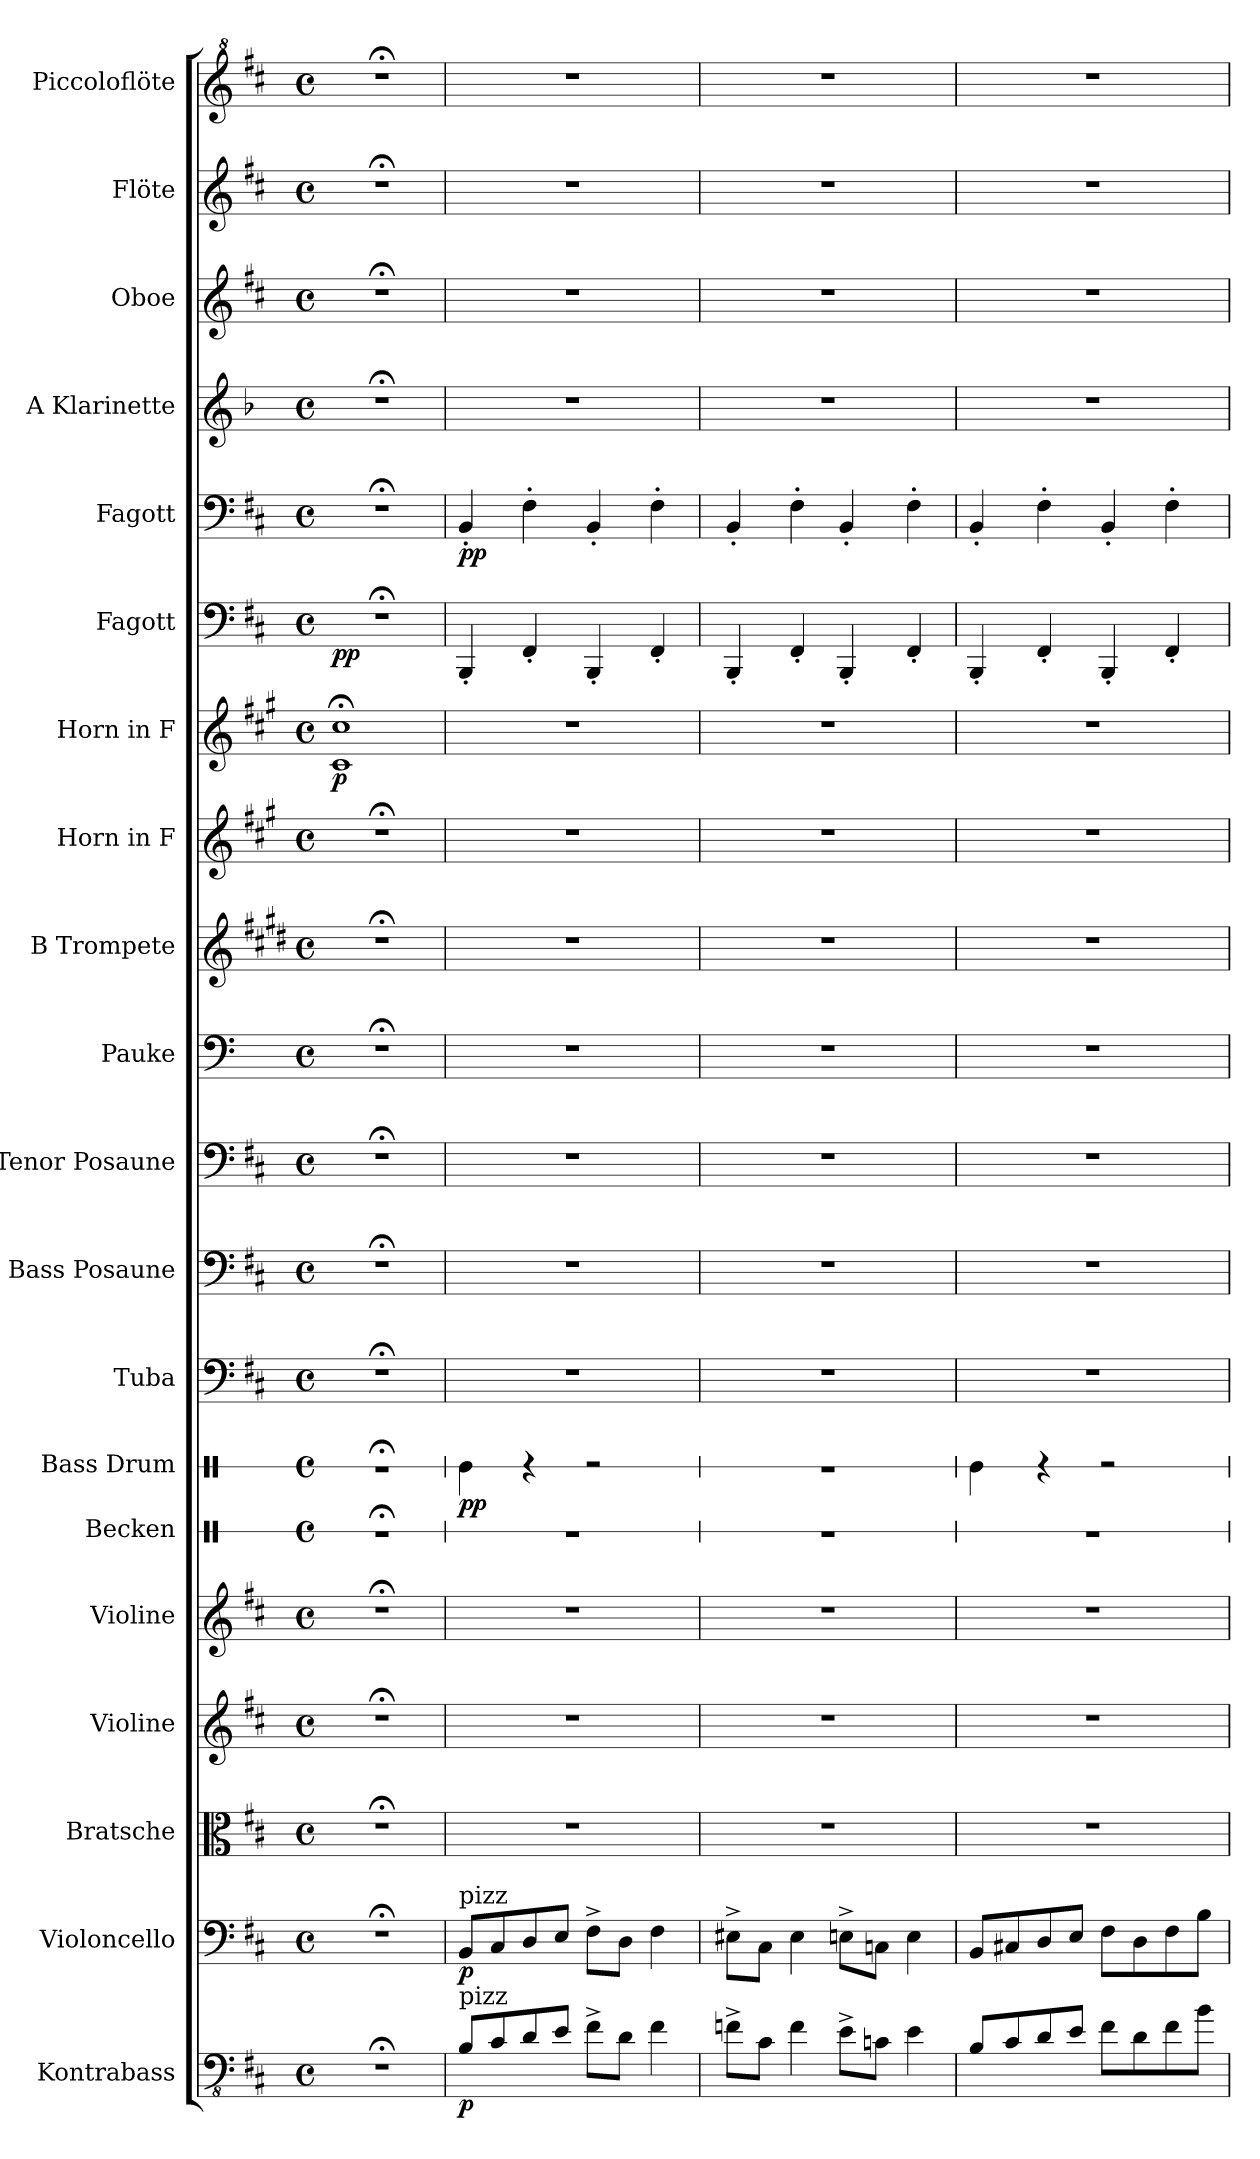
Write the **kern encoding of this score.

**kern	**dynam	**kern	**dynam	**kern	**kern	**kern	**kern	**kern	**dynam	**kern	**kern	**kern	**kern	**kern	**kern	**kern	**dynam	**kern	**dynam	**kern	**dynam	**kern	**kern	**kern	**kern
*part20	*part20	*part19	*part19	*part18	*part17	*part16	*part15	*part14	*part14	*part13	*part12	*part11	*part10	*part9	*part8	*part7	*part7	*part6	*part6	*part5	*part5	*part4	*part3	*part2	*part1
*staff20	*staff20	*staff19	*staff19	*staff18	*staff17	*staff16	*staff15	*staff14	*staff14	*staff13	*staff12	*staff11	*staff10	*staff9	*staff8	*staff7	*staff7	*staff6	*staff6	*staff5	*staff5	*staff4	*staff3	*staff2	*staff1
*I"Kontrabass	*	*I"Violoncello	*	*I"Bratsche	*I"Violine	*I"Violine	*I"Becken	*I"Bass Drum	*	*I"Tuba	*I"Bass Posaune	*I"Tenor Posaune	*I"Pauke	*I"B Trompete	*I"Horn in F	*I"Horn in F	*	*I"Fagott	*	*I"Fagott	*	*I"A Klarinette	*I"Oboe	*I"Flöte	*I"Piccoloflöte
*I'Kb.	*	*I'Vc.	*	*	*I'Vl.	*I'Vl.	*I'Bkn.	*I'B. Dr.	*	*I'Tba.	*	*	*I'Pk.	*I'B Tpt.	*	*	*	*I'Fgt.	*	*I'Fgt.	*	*I'A Kl.	*I'Ob.	*I'Fl.	*I'Picc.
*	*	*	*	*	*	*	*stria1	*stria1	*	*	*	*	*	*	*	*	*	*	*	*	*	*	*	*	*
*clefFv4	*	*clefF4	*	*clefC3	*clefG2	*clefG2	*clefX	*clefX	*	*clefF4	*clefF4	*clefF4	*clefF4	*clefG2	*clefG2	*clefG2	*	*clefF4	*	*clefF4	*	*clefG2	*clefG2	*clefG2	*clefG^2
*ITrd7c12	*	*	*	*	*	*	*	*	*	*	*	*	*	*ITrd1c2	*ITrd4c7	*ITrd4c7	*	*	*	*	*	*ITrd2c3	*	*	*ITrd-7c-12
*k[f#c#]	*	*k[f#c#]	*	*k[f#c#]	*k[f#c#]	*k[f#c#]	*k[]	*k[]	*	*k[f#c#]	*k[f#c#]	*k[f#c#]	*k[]	*k[f#c#]	*k[f#c#]	*k[f#c#]	*	*k[f#c#]	*	*k[f#c#]	*	*k[f#c#]	*k[f#c#]	*k[f#c#]	*k[f#c#]
*M4/4	*	*M4/4	*	*M4/4	*M4/4	*M4/4	*M4/4	*M4/4	*	*M4/4	*M4/4	*M4/4	*M4/4	*M4/4	*M4/4	*M4/4	*	*M4/4	*	*M4/4	*	*M4/4	*M4/4	*M4/4	*M4/4
*met(c)	*	*met(c)	*	*met(c)	*met(c)	*met(c)	*met(c)	*met(c)	*	*met(c)	*met(c)	*met(c)	*met(c)	*met(c)	*met(c)	*met(c)	*	*met(c)	*	*met(c)	*	*met(c)	*met(c)	*met(c)	*met(c)
*MM120	*	*MM120	*	*MM120	*MM120	*MM120	*MM120	*MM120	*	*MM120	*MM120	*MM120	*MM120	*MM120	*MM120	*MM120	*	*MM120	*	*MM120	*	*MM120	*MM120	*MM120	*MM120
=1	=1	=1	=1	=1	=1	=1	=1	=1	=1	=1	=1	=1	=1	=1	=1	=1	=1	=1	=1	=1	=1	=1	=1	=1	=1
!	!	!	!	!	!	!	!	!	!	!	!	!	!	!	!	!	!LO:DY:b	!	!LO:DY:b	!	!	!	!	!	!
1r;<	.	1r;<	.	1r;<	1r;<	1r;<	1r;<	1r;<	.	1r;<	1r;<	1r;<	1r;<	1r;<	1r;<	1F#;< 1f#;<	p	1r;<	pp	1r;<	.	1r;<	1r;<	1r;<	1r;<
=2	=2	=2	=2	=2	=2	=2	=2	=2	=2	=2	=2	=2	=2	=2	=2	=2	=2	=2	=2	=2	=2	=2	=2	=2	=2
!	!	!LO:TX:a:t=pizz	!	!	!	!	!	!	!	!	!	!	!	!	!	!	!	!	!	!	!	!	!	!	!
!LO:TX:a:t=pizz	!	!	!	!	!	!	!	!	!	!	!	!	!	!	!	!	!	!	!	!	!	!	!	!	!
!	!LO:DY:b	!	!LO:DY:b	!	!	!	!	!	!LO:DY:b	!	!	!	!	!	!	!	!	!	!	!	!LO:DY:b	!	!	!	!
8BBB/L	p	8BB/L	p	1r	1r	1r	1r	4Re\	pp	1r	1r	1r	1r	1r	1r	1r	.	4BBB'/	.	4BB'/	pp	1r	1r	1r	1r
8CC#/	.	8C#/	.	.	.	.	.	.	.	.	.	.	.	.	.	.	.	.	.	.	.	.	.	.	.
8DD/	.	8D/	.	.	.	.	.	4r	.	.	.	.	.	.	.	.	.	4FF#'/	.	4F#'\	.	.	.	.	.
8EE/J	.	8E/J	.	.	.	.	.	.	.	.	.	.	.	.	.	.	.	.	.	.	.	.	.	.	.
8FF#^\L	.	8F#^\L	.	.	.	.	.	2r	.	.	.	.	.	.	.	.	.	4BBB'/	.	4BB'/	.	.	.	.	.
8DD\J	.	8D\J	.	.	.	.	.	.	.	.	.	.	.	.	.	.	.	.	.	.	.	.	.	.	.
4FF#\	.	4F#\	.	.	.	.	.	.	.	.	.	.	.	.	.	.	.	4FF#'/	.	4F#'\	.	.	.	.	.
=3	=3	=3	=3	=3	=3	=3	=3	=3	=3	=3	=3	=3	=3	=3	=3	=3	=3	=3	=3	=3	=3	=3	=3	=3	=3
8FFn^\L	.	8E#X^\L	.	1r	1r	1r	1r	1r	.	1r	1r	1r	1r	1r	1r	1r	.	4BBB'/	.	4BB'/	.	1r	1r	1r	1r
8CC#\J	.	8C#\J	.	.	.	.	.	.	.	.	.	.	.	.	.	.	.	.	.	.	.	.	.	.	.
4FF\	.	4E#\	.	.	.	.	.	.	.	.	.	.	.	.	.	.	.	4FF#'/	.	4F#'\	.	.	.	.	.
8EE^\L	.	8En^\L	.	.	.	.	.	.	.	.	.	.	.	.	.	.	.	4BBB'/	.	4BB'/	.	.	.	.	.
8CCn\J	.	8Cn\J	.	.	.	.	.	.	.	.	.	.	.	.	.	.	.	.	.	.	.	.	.	.	.
4EE\	.	4E\	.	.	.	.	.	.	.	.	.	.	.	.	.	.	.	4FF#'/	.	4F#'\	.	.	.	.	.
=4	=4	=4	=4	=4	=4	=4	=4	=4	=4	=4	=4	=4	=4	=4	=4	=4	=4	=4	=4	=4	=4	=4	=4	=4	=4
8BBB/L	.	8BB/L	.	1r	1r	1r	1r	4Re\	.	1r	1r	1r	1r	1r	1r	1r	.	4BBB'/	.	4BB'/	.	1r	1r	1r	1r
8CC#/	.	8C#X/	.	.	.	.	.	.	.	.	.	.	.	.	.	.	.	.	.	.	.	.	.	.	.
8DD/	.	8D/	.	.	.	.	.	4r	.	.	.	.	.	.	.	.	.	4FF#'/	.	4F#'\	.	.	.	.	.
8EE/J	.	8E/J	.	.	.	.	.	.	.	.	.	.	.	.	.	.	.	.	.	.	.	.	.	.	.
8FF#\L	.	8F#\L	.	.	.	.	.	2r	.	.	.	.	.	.	.	.	.	4BBB'/	.	4BB'/	.	.	.	.	.
8DD\	.	8D\	.	.	.	.	.	.	.	.	.	.	.	.	.	.	.	.	.	.	.	.	.	.	.
8FF#\	.	8F#\	.	.	.	.	.	.	.	.	.	.	.	.	.	.	.	4FF#'/	.	4F#'\	.	.	.	.	.
8BB\J	.	8B\J	.	.	.	.	.	.	.	.	.	.	.	.	.	.	.	.	.	.	.	.	.	.	.
=	=	=	=	=	=	=	=	=	=	=	=	=	=	=	=	=	=	=	=	=	=	=	=	=	=
*-	*-	*-	*-	*-	*-	*-	*-	*-	*-	*-	*-	*-	*-	*-	*-	*-	*-	*-	*-	*-	*-	*-	*-	*-	*-
